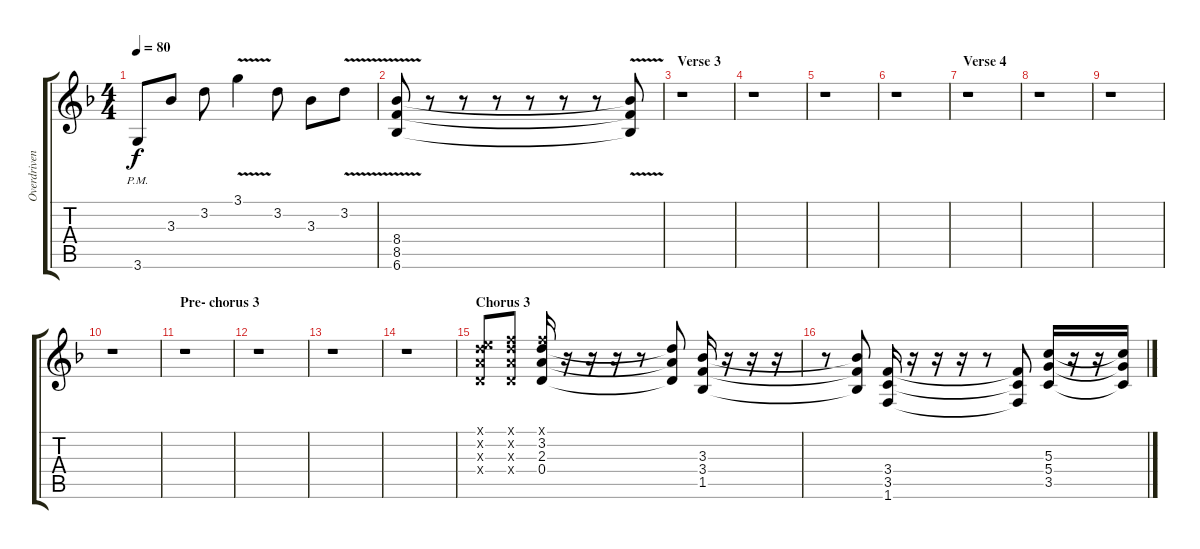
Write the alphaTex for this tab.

\track ("Overdriven guitar" "Overdriven") {instrument overdrivenguitar}
\staff {score tabs}
\tuning (E4 B3 G3 D3 A2 E2) {hide}
\ts (4 4)
\tempo 80
\clef g2
\ks dminor
3.6{pm}.8{dy f} 3.3.8 3.2.8 3.1{v}.4 3.2.8 3.3.8 3.2{v}.8 |
(8.4{v} 8.5{v} 6.6{v}).8{volume 12} r.8 r.8 r.8 r.8 r.8 r.8 (8.4{t} 8.5{t} 6.6{t}).8 |
\section ("" "Verse 3")
r.1 |
r.1 |
r.1 |
r.1 |
\section ("" "Verse 4")
r.1 |
r.1 |
r.1 |
r.1 |
\section ("" "Pre- chorus 3")
r.1 |
r.1 |
r.1 |
r.1 |
\section ("" "Chorus 3")
(0.1{x} 3.2{x} 2.3{x} 0.4{x}).8 (1.1{x} 3.2{x} 2.3{x} 0.4{x}).8 (1.1{x} 3.2 2.3 0.4).16 r.16 r.16 r.16 r.8 (3.2{t} 2.3{t} 0.4{t}).8 (3.3 3.4 1.5).16 r.16 r.16 r.16 |
r.8 (3.3{t} 3.4{t} 1.5{t}).8 (3.4 3.5 1.6).16 r.16 r.16 r.16 r.8 (3.4{t} 3.5{t} 1.6{t}).8 (5.3 5.4 3.5).16 r.16 r.16 (5.3{t} 5.4{t} 3.5{t}).16
